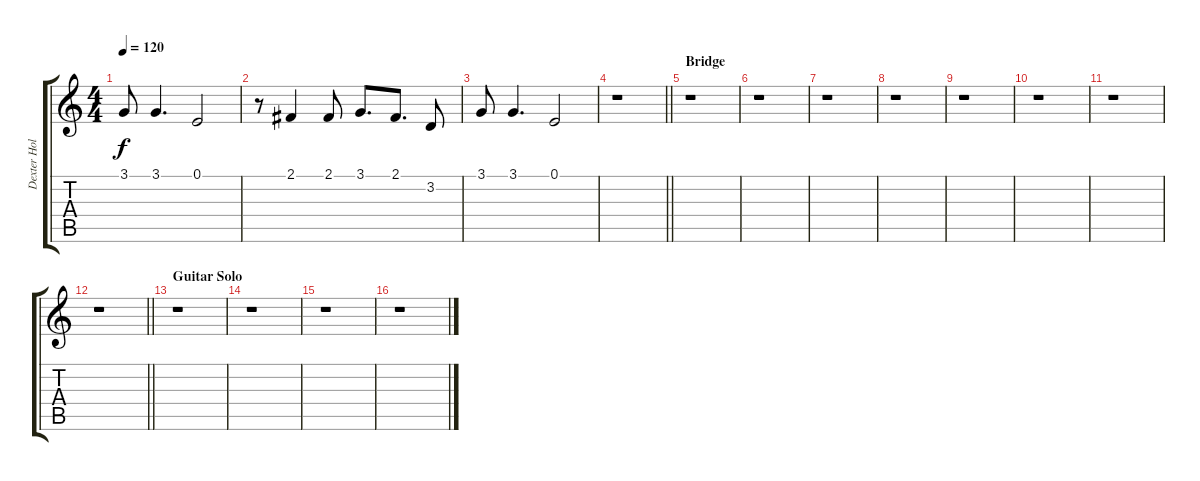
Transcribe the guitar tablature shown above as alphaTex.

\track ("Dexter Holland - Vocals" "Dexter Hol") {instrument altosax}
\staff {score tabs}
\tuning (E4 B3 G3 D3 A2 E2) {hide}
\ts (4 4)
\tempo 120
\clef g2
\ks c
3.1.8{dy f} 3.1.4{d} 0.1.2 |
r.8 2.1.4 2.1.8 3.1.8{d} 2.1.8{d} 3.2.8 |
3.1.8 3.1.4{d} 0.1.2 |
\barLineRight lightlight
r.1 |
\section ("" "Bridge")
r.1 |
r.1 |
r.1 |
r.1 |
r.1 |
r.1 |
r.1 |
\barLineRight lightlight
r.1 |
\section ("" "Guitar Solo")
r.1 |
r.1 |
r.1 |
r.1
